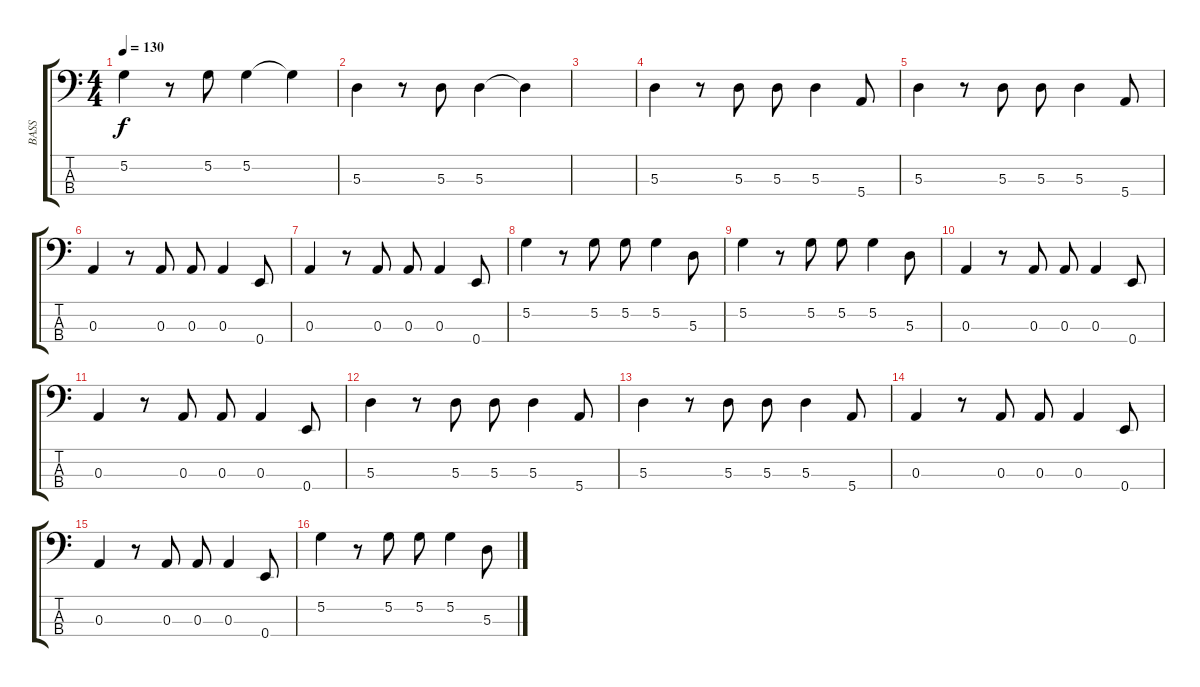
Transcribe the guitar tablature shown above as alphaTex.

\track ("BASS" "BASS") {instrument electricbassfinger}
\staff {score tabs}
\tuning (G2 D2 A1 E1) {hide}
\ts (4 4)
\tempo 130
\clef f4
\ks c
5.2.4{dy f} r.8 5.2.8 5.2.4 5.2{t}.4 |
5.3.4 r.8 5.3.8 5.3.4 5.3{t}.4 |
|
5.3.4 r.8 5.3.8 5.3.8 5.3.4 5.4.8 |
5.3.4 r.8 5.3.8 5.3.8 5.3.4 5.4.8 |
0.3.4 r.8 0.3.8 0.3.8 0.3.4 0.4.8 |
0.3.4 r.8 0.3.8 0.3.8 0.3.4 0.4.8 |
5.2.4 r.8 5.2.8 5.2.8 5.2.4 5.3.8 |
5.2.4 r.8 5.2.8 5.2.8 5.2.4 5.3.8 |
0.3.4 r.8 0.3.8 0.3.8 0.3.4 0.4.8 |
0.3.4 r.8 0.3.8 0.3.8 0.3.4 0.4.8 |
5.3.4 r.8 5.3.8 5.3.8 5.3.4 5.4.8 |
5.3.4 r.8 5.3.8 5.3.8 5.3.4 5.4.8 |
0.3.4 r.8 0.3.8 0.3.8 0.3.4 0.4.8 |
0.3.4 r.8 0.3.8 0.3.8 0.3.4 0.4.8 |
5.2.4 r.8 5.2.8 5.2.8 5.2.4 5.3.8
